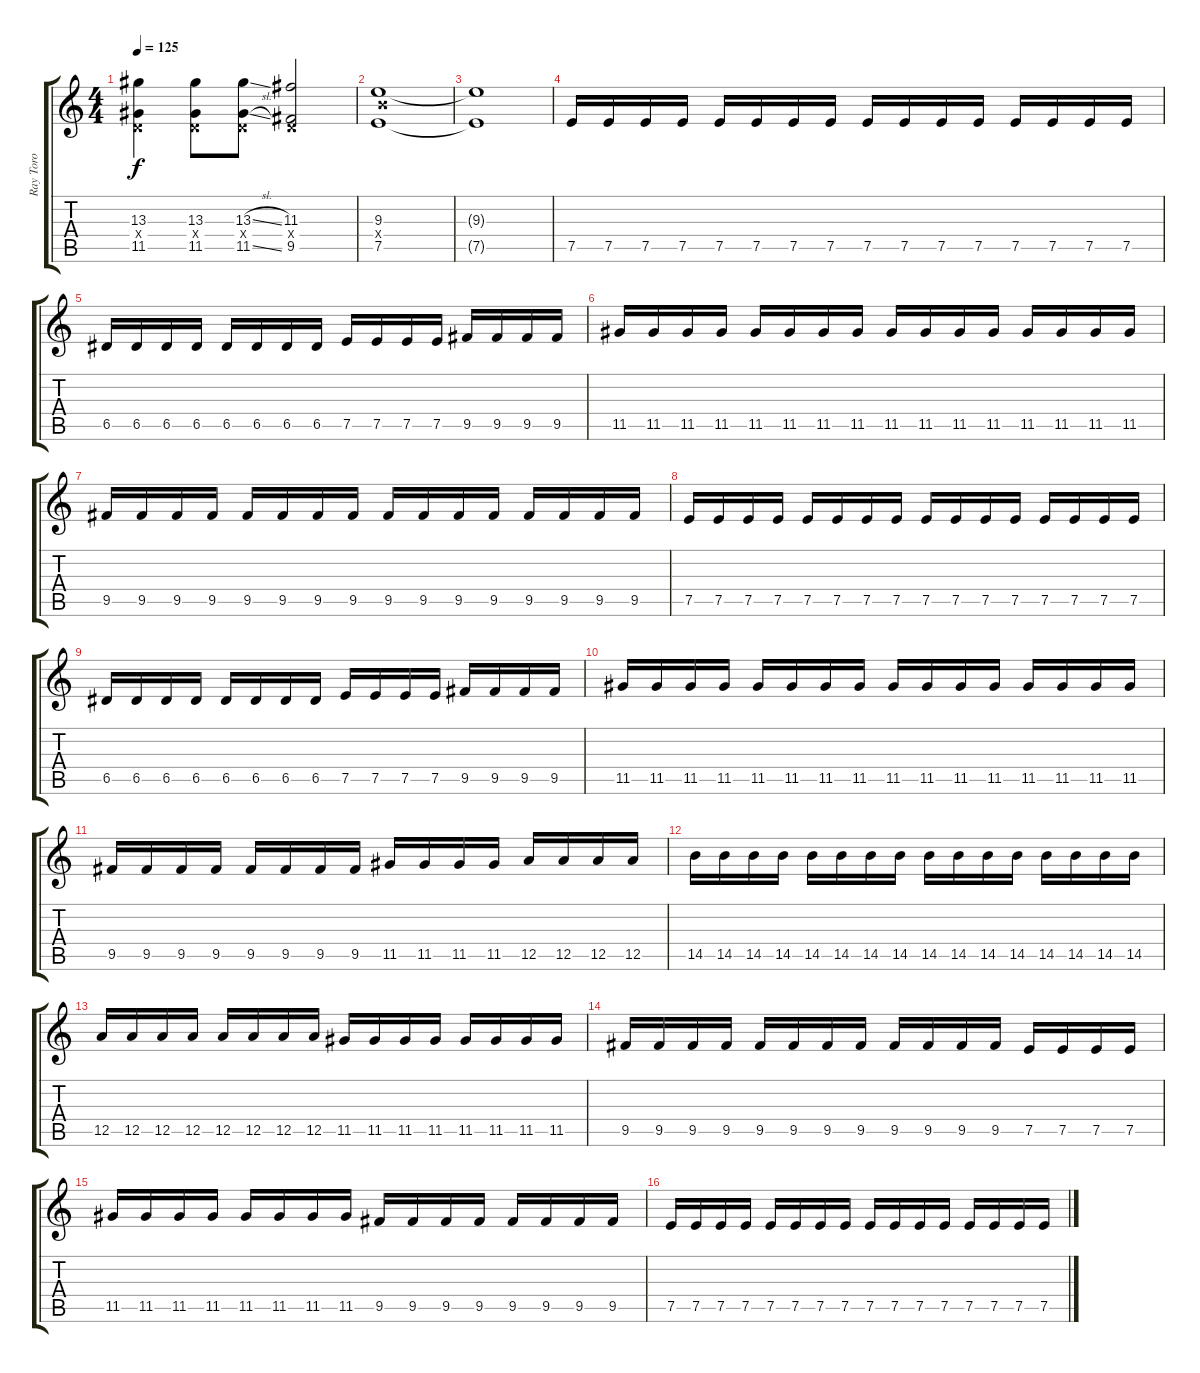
\track ("Ray Toro" "Ray Toro") {instrument distortionguitar}
\staff {score tabs}
\tuning (E4 B3 G3 D3 A2 E2) {hide}
\ts (4 4)
\tempo 125
\clef g2
\ks c
(13.3 0.4{x} 11.5).4{dy f} (13.3 0.4{x} 11.5).8 (13.3{sl} 0.4{x} 11.5{sl}).8 (11.3 0.4{x} 9.5).2 |
(9.3 9.4{x} 7.5).1 |
(9.3{t} 7.5{t}).1 |
7.5.16{instrument electricguitarjazz} 7.5.16{instrument electricguitarjazz} 7.5.16{instrument electricguitarjazz} 7.5.16{instrument electricguitarjazz} 7.5.16{instrument electricguitarjazz} 7.5.16{instrument electricguitarjazz} 7.5.16{instrument electricguitarjazz} 7.5.16{instrument electricguitarjazz} 7.5.16{instrument electricguitarjazz} 7.5.16{instrument electricguitarjazz} 7.5.16{instrument electricguitarjazz} 7.5.16{instrument electricguitarjazz} 7.5.16{instrument electricguitarjazz} 7.5.16{instrument electricguitarjazz} 7.5.16{instrument electricguitarjazz} 7.5.16{instrument electricguitarjazz} |
6.5.16 6.5.16 6.5.16 6.5.16 6.5.16 6.5.16 6.5.16 6.5.16 7.5.16 7.5.16 7.5.16 7.5.16 9.5.16 9.5.16 9.5.16 9.5.16 |
11.5.16 11.5.16 11.5.16 11.5.16 11.5.16 11.5.16 11.5.16 11.5.16 11.5.16 11.5.16 11.5.16 11.5.16 11.5.16 11.5.16 11.5.16 11.5.16 |
9.5.16 9.5.16 9.5.16 9.5.16 9.5.16 9.5.16 9.5.16 9.5.16 9.5.16 9.5.16 9.5.16 9.5.16 9.5.16 9.5.16 9.5.16 9.5.16 |
7.5.16 7.5.16 7.5.16 7.5.16 7.5.16 7.5.16 7.5.16 7.5.16 7.5.16 7.5.16 7.5.16 7.5.16 7.5.16 7.5.16 7.5.16 7.5.16 |
6.5.16 6.5.16 6.5.16 6.5.16 6.5.16 6.5.16 6.5.16 6.5.16 7.5.16 7.5.16 7.5.16 7.5.16 9.5.16 9.5.16 9.5.16 9.5.16 |
11.5.16 11.5.16 11.5.16 11.5.16 11.5.16 11.5.16 11.5.16 11.5.16 11.5.16 11.5.16 11.5.16 11.5.16 11.5.16 11.5.16 11.5.16 11.5.16 |
9.5.16 9.5.16 9.5.16 9.5.16 9.5.16 9.5.16 9.5.16 9.5.16 11.5.16 11.5.16 11.5.16 11.5.16 12.5.16 12.5.16 12.5.16 12.5.16 |
14.5.16 14.5.16 14.5.16 14.5.16 14.5.16 14.5.16 14.5.16 14.5.16 14.5.16 14.5.16 14.5.16 14.5.16 14.5.16 14.5.16 14.5.16 14.5.16 |
12.5.16 12.5.16 12.5.16 12.5.16 12.5.16 12.5.16 12.5.16 12.5.16 11.5.16 11.5.16 11.5.16 11.5.16 11.5.16 11.5.16 11.5.16 11.5.16 |
9.5.16 9.5.16 9.5.16 9.5.16 9.5.16 9.5.16 9.5.16 9.5.16 9.5.16 9.5.16 9.5.16 9.5.16 7.5.16 7.5.16 7.5.16 7.5.16 |
11.5.16 11.5.16 11.5.16 11.5.16 11.5.16 11.5.16 11.5.16 11.5.16 9.5.16 9.5.16 9.5.16 9.5.16 9.5.16 9.5.16 9.5.16 9.5.16 |
7.5.16 7.5.16 7.5.16 7.5.16 7.5.16 7.5.16 7.5.16 7.5.16 7.5.16 7.5.16 7.5.16 7.5.16 7.5.16 7.5.16 7.5.16 7.5.16
